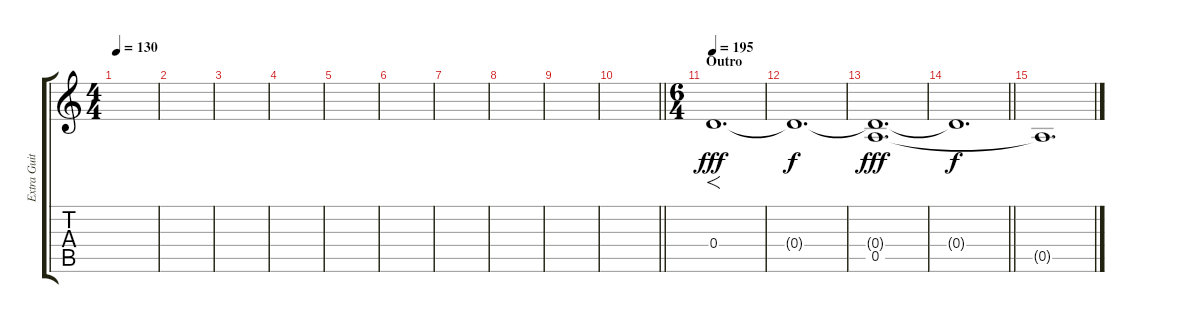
\track ("Extra Guitar" "Extra Guit") {instrument distortionguitar}
\staff {score tabs}
\tuning (E4 B3 G3 D3 A2 E2) {hide}
\ts (4 4)
\tempo 130
\clef g2
\ks c
|
|
|
|
|
|
|
|
|
\barLineRight lightlight
|
\ts (6 4)
\section ("" "Outro")
\tempo 195
0.4.1{f d dy fff volume 16 instrument seashore} |
0.4{t}.1{d dy f} |
(0.4{t} 0.5).1{d dy fff} |
\barLineRight lightlight
0.4{t}.1{d dy f} |
0.5{t}.1{d}
